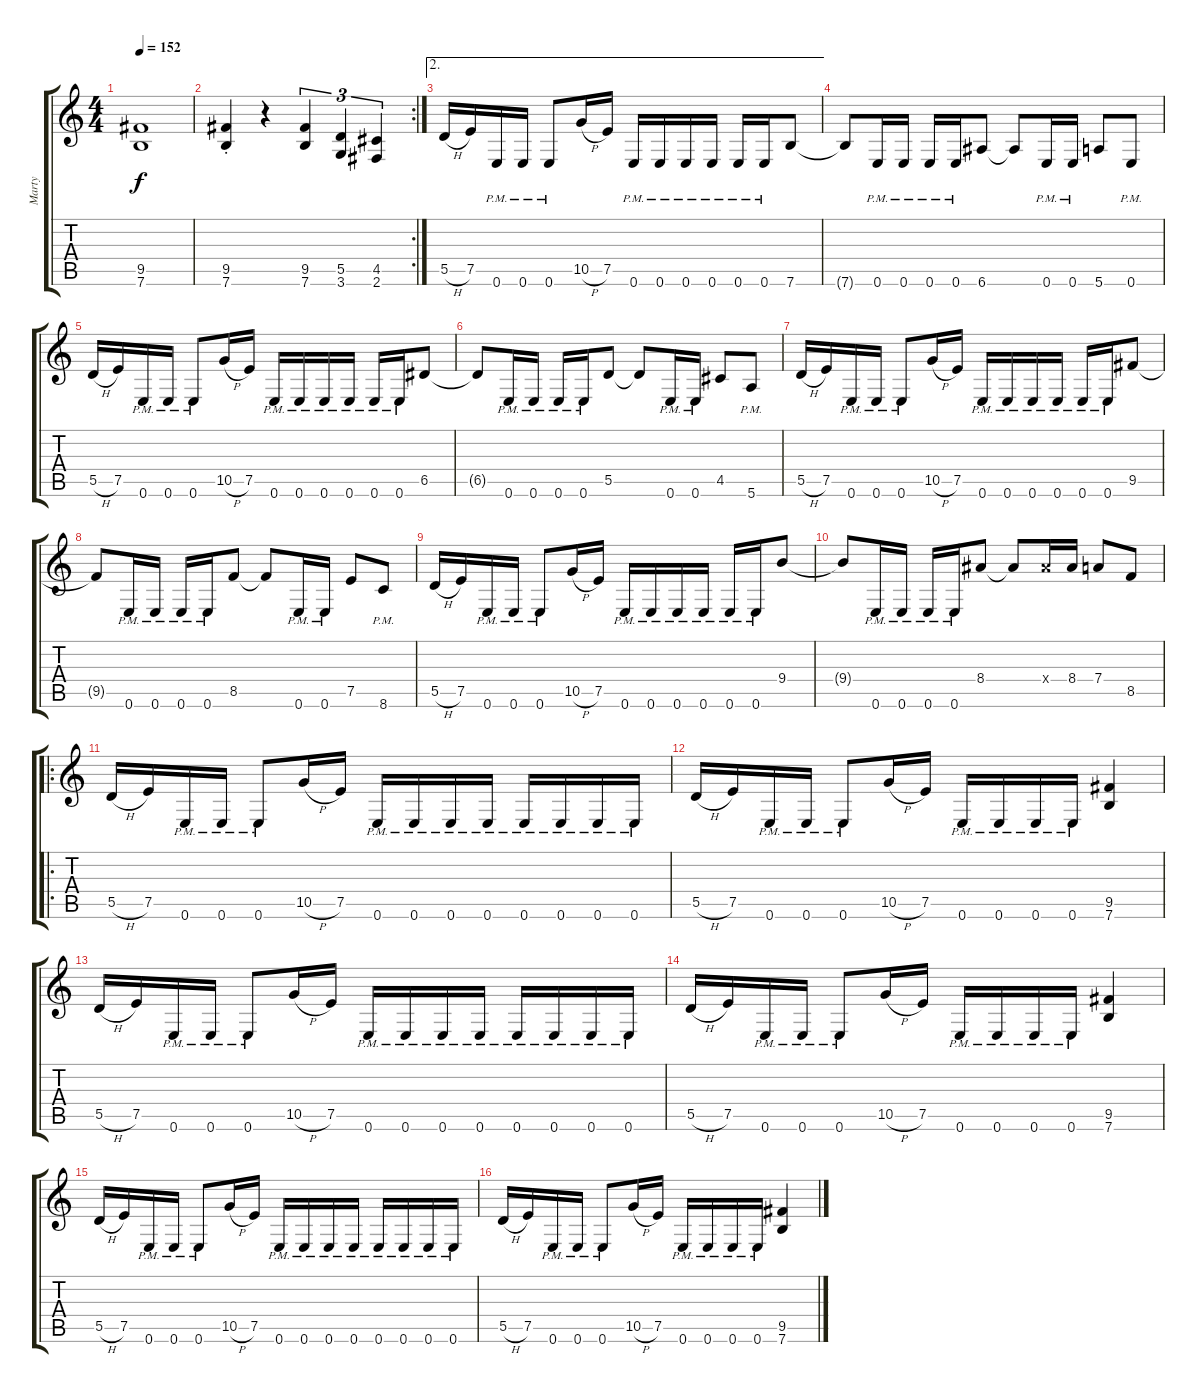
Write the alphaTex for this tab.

\track ("Marty" "Marty") {mute instrument distortionguitar}
\staff {score tabs}
\tuning (E4 B3 G3 D3 A2 E2) {hide}
\ts (4 4)
\tempo 152
\clef g2
\ks c
(9.5 7.6).1{dy f} |
\rc 2
(9.5{st} 7.6{st}).4 r.4 (9.5 7.6).4{tu (3 2)} (5.5 3.6).4{tu (3 2)} (4.5 2.6).4{tu (3 2)} |
\ae 2
5.5{h}.16 7.5.16 0.6{pm}.16 0.6{pm}.16 0.6{pm}.8 10.5{h}.16 7.5.16 0.6{pm}.16 0.6{pm}.16 0.6{pm}.16 0.6{pm}.16 0.6{pm}.16 0.6{pm}.16 7.6.8 |
7.6{t}.8 0.6{pm}.16 0.6{pm}.16 0.6{pm}.16 0.6{pm}.16 6.6.8 6.6{t}.8 0.6{pm}.16 0.6{pm}.16 5.6.8 0.6{pm}.8 |
5.5{h}.16 7.5.16 0.6{pm}.16 0.6{pm}.16 0.6{pm}.8 10.5{h}.16 7.5.16 0.6{pm}.16 0.6{pm}.16 0.6{pm}.16 0.6{pm}.16 0.6{pm}.16 0.6{pm}.16 6.5.8 |
6.5{t}.8 0.6{pm}.16 0.6{pm}.16 0.6{pm}.16 0.6{pm}.16 5.5.8 5.5{t}.8 0.6{pm}.16 0.6{pm}.16 4.5.8 5.6{pm}.8 |
5.5{h}.16 7.5.16 0.6{pm}.16 0.6{pm}.16 0.6{pm}.8 10.5{h}.16 7.5.16 0.6{pm}.16 0.6{pm}.16 0.6{pm}.16 0.6{pm}.16 0.6{pm}.16 0.6{pm}.16 9.5.8 |
9.5{t}.8 0.6{pm}.16 0.6{pm}.16 0.6{pm}.16 0.6{pm}.16 8.5.8 8.5{t}.8 0.6{pm}.16 0.6{pm}.16 7.5.8 8.6{pm}.8 |
5.5{h}.16 7.5.16 0.6{pm}.16 0.6{pm}.16 0.6{pm}.8 10.5{h}.16 7.5.16 0.6{pm}.16 0.6{pm}.16 0.6{pm}.16 0.6{pm}.16 0.6{pm}.16 0.6{pm}.16 9.4.8 |
9.4{t}.8 0.6{pm}.16 0.6{pm}.16 0.6{pm}.16 0.6{pm}.16 8.4.8 8.4{t}.8 8.4{x}.16 8.4.16 7.4.8 8.5.8 |
\ro
5.5{h}.16 7.5.16 0.6{pm}.16 0.6{pm}.16 0.6{pm}.8 10.5{h}.16 7.5.16 0.6{pm}.16 0.6{pm}.16 0.6{pm}.16 0.6{pm}.16 0.6{pm}.16 0.6{pm}.16 0.6{pm}.16 0.6{pm}.16 |
5.5{h}.16 7.5.16 0.6{pm}.16 0.6{pm}.16 0.6{pm}.8 10.5{h}.16 7.5.16 0.6{pm}.16 0.6{pm}.16 0.6{pm}.16 0.6{pm}.16 (9.5 7.6).4 |
5.5{h}.16 7.5.16 0.6{pm}.16 0.6{pm}.16 0.6{pm}.8 10.5{h}.16 7.5.16 0.6{pm}.16 0.6{pm}.16 0.6{pm}.16 0.6{pm}.16 0.6{pm}.16 0.6{pm}.16 0.6{pm}.16 0.6{pm}.16 |
5.5{h}.16 7.5.16 0.6{pm}.16 0.6{pm}.16 0.6{pm}.8 10.5{h}.16 7.5.16 0.6{pm}.16 0.6{pm}.16 0.6{pm}.16 0.6{pm}.16 (9.5 7.6).4 |
5.5{h}.16 7.5.16 0.6{pm}.16 0.6{pm}.16 0.6{pm}.8 10.5{h}.16 7.5.16 0.6{pm}.16 0.6{pm}.16 0.6{pm}.16 0.6{pm}.16 0.6{pm}.16 0.6{pm}.16 0.6{pm}.16 0.6{pm}.16 |
5.5{h}.16 7.5.16 0.6{pm}.16 0.6{pm}.16 0.6{pm}.8 10.5{h}.16 7.5.16 0.6{pm}.16 0.6{pm}.16 0.6{pm}.16 0.6{pm}.16 (9.5 7.6).4
